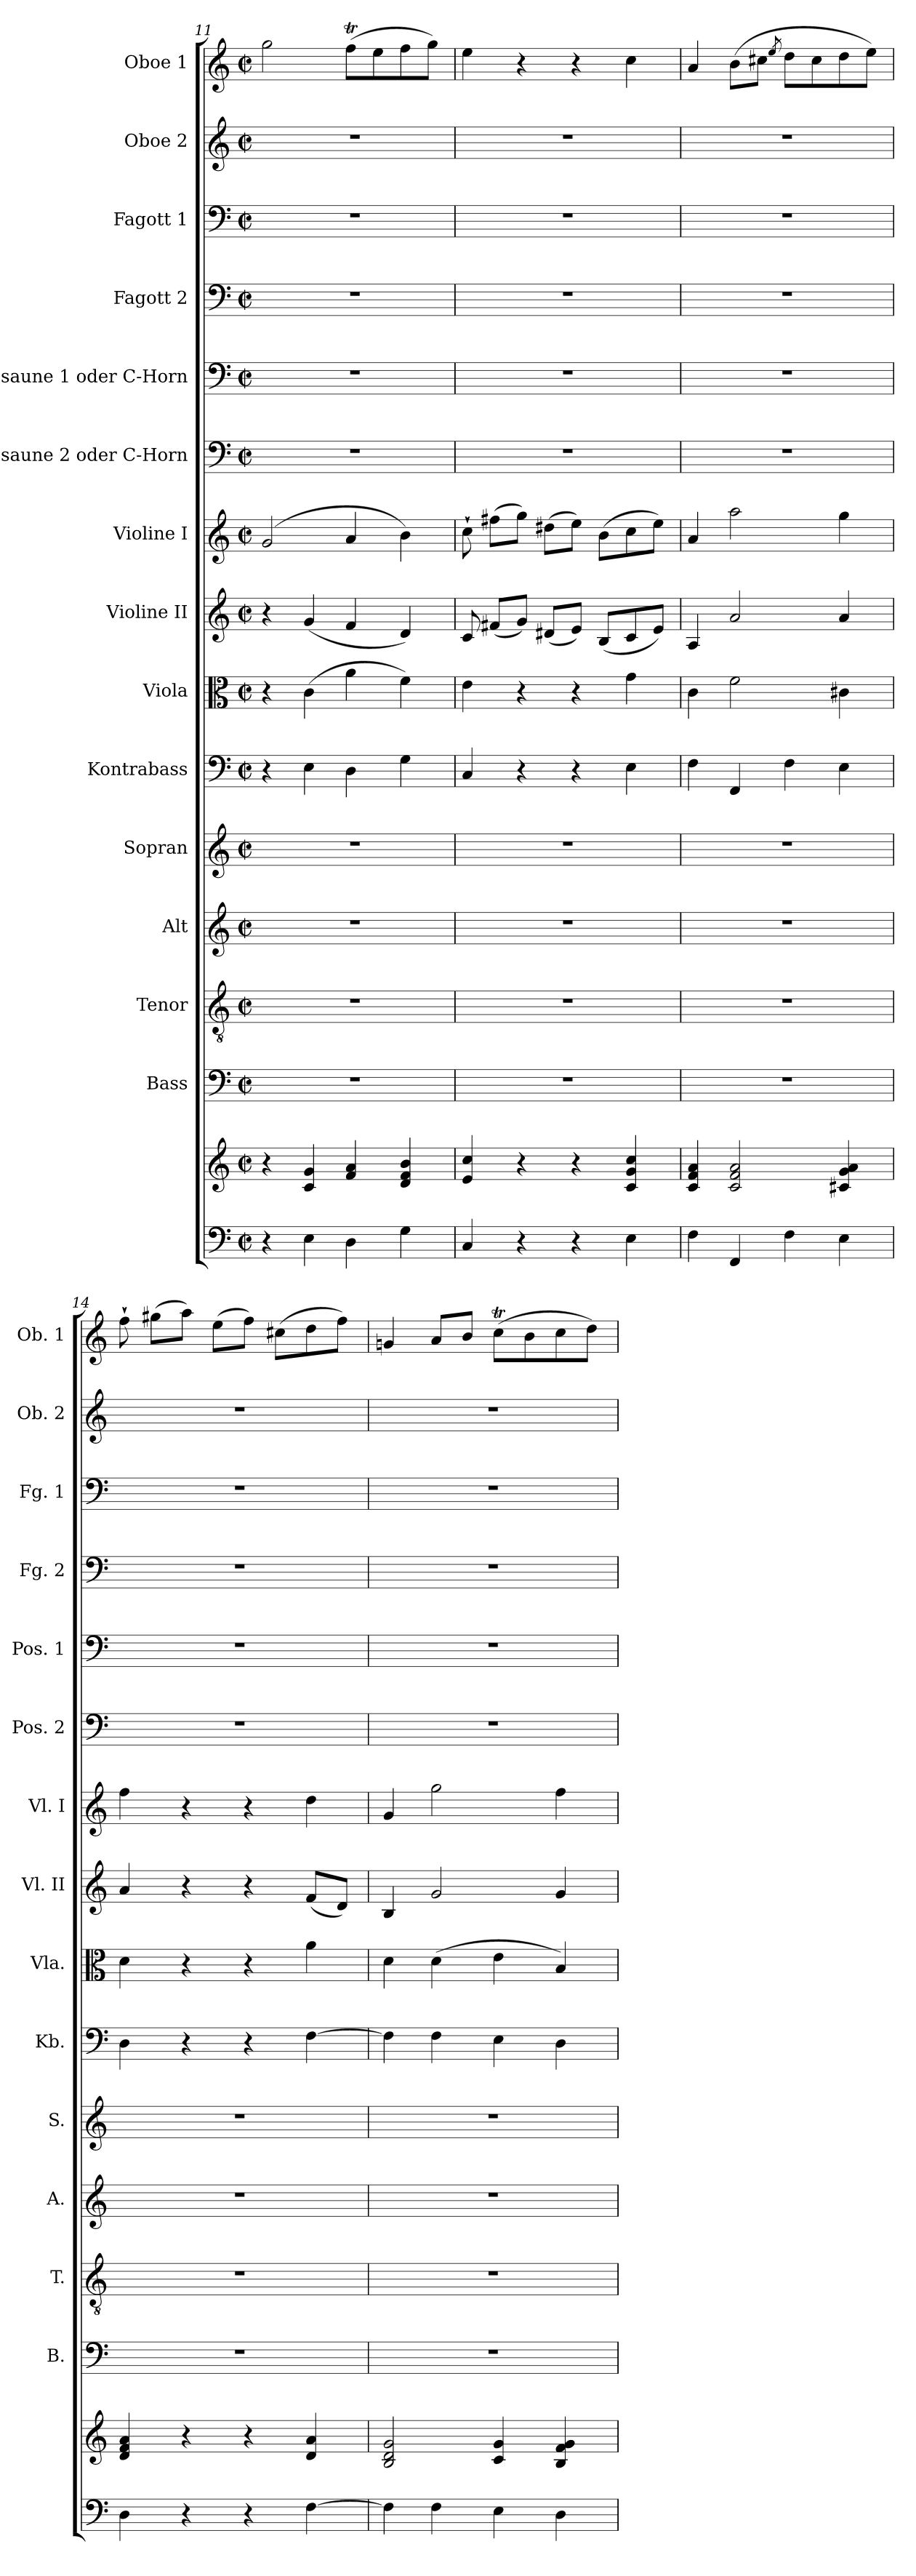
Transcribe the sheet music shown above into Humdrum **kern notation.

**kern	**kern	**kern	**kern	**kern	**kern	**kern	**kern	**kern	**kern	**kern	**kern	**kern	**kern	**kern	**kern
*part15	*part15	*part14	*part13	*part12	*part11	*part10	*part9	*part8	*part7	*part6	*part5	*part4	*part3	*part2	*part1
*staff16	*staff15	*staff14	*staff13	*staff12	*staff11	*staff10	*staff9	*staff8	*staff7	*staff6	*staff5	*staff4	*staff3	*staff2	*staff1
*	*	*I"Bass	*I"Tenor	*I"Alt	*I"Sopran	*I"Kontrabass	*I"Viola	*I"Violine II	*I"Violine I	*I"Posaune 2 oder C-Horn	*I"Posaune 1 oder C-Horn	*I"Fagott 2	*I"Fagott 1	*I"Oboe 2	*I"Oboe 1
*	*	*I'B.	*I'T.	*I'A.	*I'S.	*I'Kb.	*I'Vla.	*I'Vl. II	*I'Vl. I	*I'Pos. 2	*I'Pos. 1	*I'Fg. 2	*I'Fg. 1	*I'Ob. 2	*I'Ob. 1
*clefF4	*clefG2	*clefF4	*clefGv2	*clefG2	*clefG2	*clefF4	*clefC3	*clefG2	*clefG2	*clefF4	*clefF4	*clefF4	*clefF4	*clefG2	*clefG2
*	*	*	*	*	*	*ITrd7c12	*	*	*	*	*	*	*	*	*
*k[]	*k[]	*k[]	*k[]	*k[]	*k[]	*k[]	*k[]	*k[]	*k[]	*k[]	*k[]	*k[]	*k[]	*k[]	*k[]
*C:	*C:	*C:	*C:	*C:	*C:	*C:	*C:	*C:	*C:	*C:	*C:	*C:	*C:	*C:	*C:
*M2/2	*M2/2	*M2/2	*M2/2	*M2/2	*M2/2	*M2/2	*M2/2	*M2/2	*M2/2	*M2/2	*M2/2	*M2/2	*M2/2	*M2/2	*M2/2
*met(c|)	*met(c|)	*met(c|)	*met(c|)	*met(c|)	*met(c|)	*met(c|)	*met(c|)	*met(c|)	*met(c|)	*met(c|)	*met(c|)	*met(c|)	*met(c|)	*met(c|)	*met(c|)
=11	=11	=11	=11	=11	=11	=11	=11	=11	=11	=11	=11	=11	=11	=11	=11
4r	4r	1r	1r	1r	1r	4r	4r	4r	(2g/	1r	1r	1r	1r	1r	2gg\
4E\	4c/ 4g/	.	.	.	.	4EE\	(>4c\	(<4g/	.	.	.	.	.	.	.
4D\	4f/ 4a/	.	.	.	.	4DD\	4a\	4f/	4a/	.	.	.	.	.	(>8ffT\L
.	.	.	.	.	.	.	.	.	.	.	.	.	.	.	8ee\
4G\	4d/ 4f/ 4b/	.	.	.	.	4GG\	4f\)	4d/)	4b\)	.	.	.	.	.	8ff\
.	.	.	.	.	.	.	.	.	.	.	.	.	.	.	8gg\J)
=12	=12	=12	=12	=12	=12	=12	=12	=12	=12	=12	=12	=12	=12	=12	=12
4C/	4e/ 4cc/	1r	1r	1r	1r	4CC/	4e\	8c/	8cc`>\	1r	1r	1r	1r	1r	4ee\
.	.	.	.	.	.	.	.	(<8f#X/L	(>8ff#X\L	.	.	.	.	.	.
4r	4r	.	.	.	.	4r	4r	8g/J)	8gg\J)	.	.	.	.	.	4r
.	.	.	.	.	.	.	.	(<8d#X/L	(>8dd#X\L	.	.	.	.	.	.
4r	4r	.	.	.	.	4r	4r	8e/J)	8ee\J)	.	.	.	.	.	4r
.	.	.	.	.	.	.	.	(<8B/L	(>8b\L	.	.	.	.	.	.
4E\	4c/ 4g/ 4cc/	.	.	.	.	4EE\	4g\	8c/	8cc\	.	.	.	.	.	4cc\
.	.	.	.	.	.	.	.	8e/J)	8ee\J)	.	.	.	.	.	.
!!LO:PB:g=z
=13	=13	=13	=13	=13	=13	=13	=13	=13	=13	=13	=13	=13	=13	=13	=13
4F\	4c/ 4f/ 4a/	1r	1r	1r	1r	4FF\	4c\	4A/	4a/	1r	1r	1r	1r	1r	4a/
4FF/	2c/ 2f/ 2a/	.	.	.	.	4FFF/	2f\	2a/	2aa\	.	.	.	.	.	(>8b\L
.	.	.	.	.	.	.	.	.	.	.	.	.	.	.	8cc#X\J
.	.	.	.	.	.	.	.	.	.	.	.	.	.	.	8qee/
4F\	.	.	.	.	.	4FF\	.	.	.	.	.	.	.	.	8dd\L
.	.	.	.	.	.	.	.	.	.	.	.	.	.	.	8cc#\
4E\	4c#X/ 4g/ 4a/	.	.	.	.	4EE\	4c#X\	4a/	4gg\	.	.	.	.	.	8dd\
.	.	.	.	.	.	.	.	.	.	.	.	.	.	.	8ee\J)
=14	=14	=14	=14	=14	=14	=14	=14	=14	=14	=14	=14	=14	=14	=14	=14
4D\	4d/ 4f/ 4a/	1r	1r	1r	1r	4DD\	4d\	4a/	4ff\	1r	1r	1r	1r	1r	8ff`>\
.	.	.	.	.	.	.	.	.	.	.	.	.	.	.	(>8gg#X\L
4r	4r	.	.	.	.	4r	4r	4r	4r	.	.	.	.	.	8aa\J)
.	.	.	.	.	.	.	.	.	.	.	.	.	.	.	(>8ee\L
4r	4r	.	.	.	.	4r	4r	4r	4r	.	.	.	.	.	8ff\J)
.	.	.	.	.	.	.	.	.	.	.	.	.	.	.	(>8cc#X\L
[4F\	4d/ 4a/	.	.	.	.	[4FF\	4a\	(<8f/L	4dd\	.	.	.	.	.	8dd\
.	.	.	.	.	.	.	.	8d/J)	.	.	.	.	.	.	8ff\J)
=15	=15	=15	=15	=15	=15	=15	=15	=15	=15	=15	=15	=15	=15	=15	=15
4F\]	2B/ 2d/ 2g/	1r	1r	1r	1r	4FF\]	4d\	4B/	4g/	1r	1r	1r	1r	1r	4gn/
4F\	.	.	.	.	.	4FF\	(>4d\	2g/	2gg\	.	.	.	.	.	8a/L
.	.	.	.	.	.	.	.	.	.	.	.	.	.	.	8b/J
4E\	4c/ 4g/	.	.	.	.	4EE\	4e\	.	.	.	.	.	.	.	(>8ccT\L
.	.	.	.	.	.	.	.	.	.	.	.	.	.	.	8b\
4D\	4B/ 4f/ 4g/	.	.	.	.	4DD\	4B/)	4g/	4ff\	.	.	.	.	.	8cc\
.	.	.	.	.	.	.	.	.	.	.	.	.	.	.	8dd\J)
=	=	=	=	=	=	=	=	=	=	=	=	=	=	=	=
*-	*-	*-	*-	*-	*-	*-	*-	*-	*-	*-	*-	*-	*-	*-	*-
